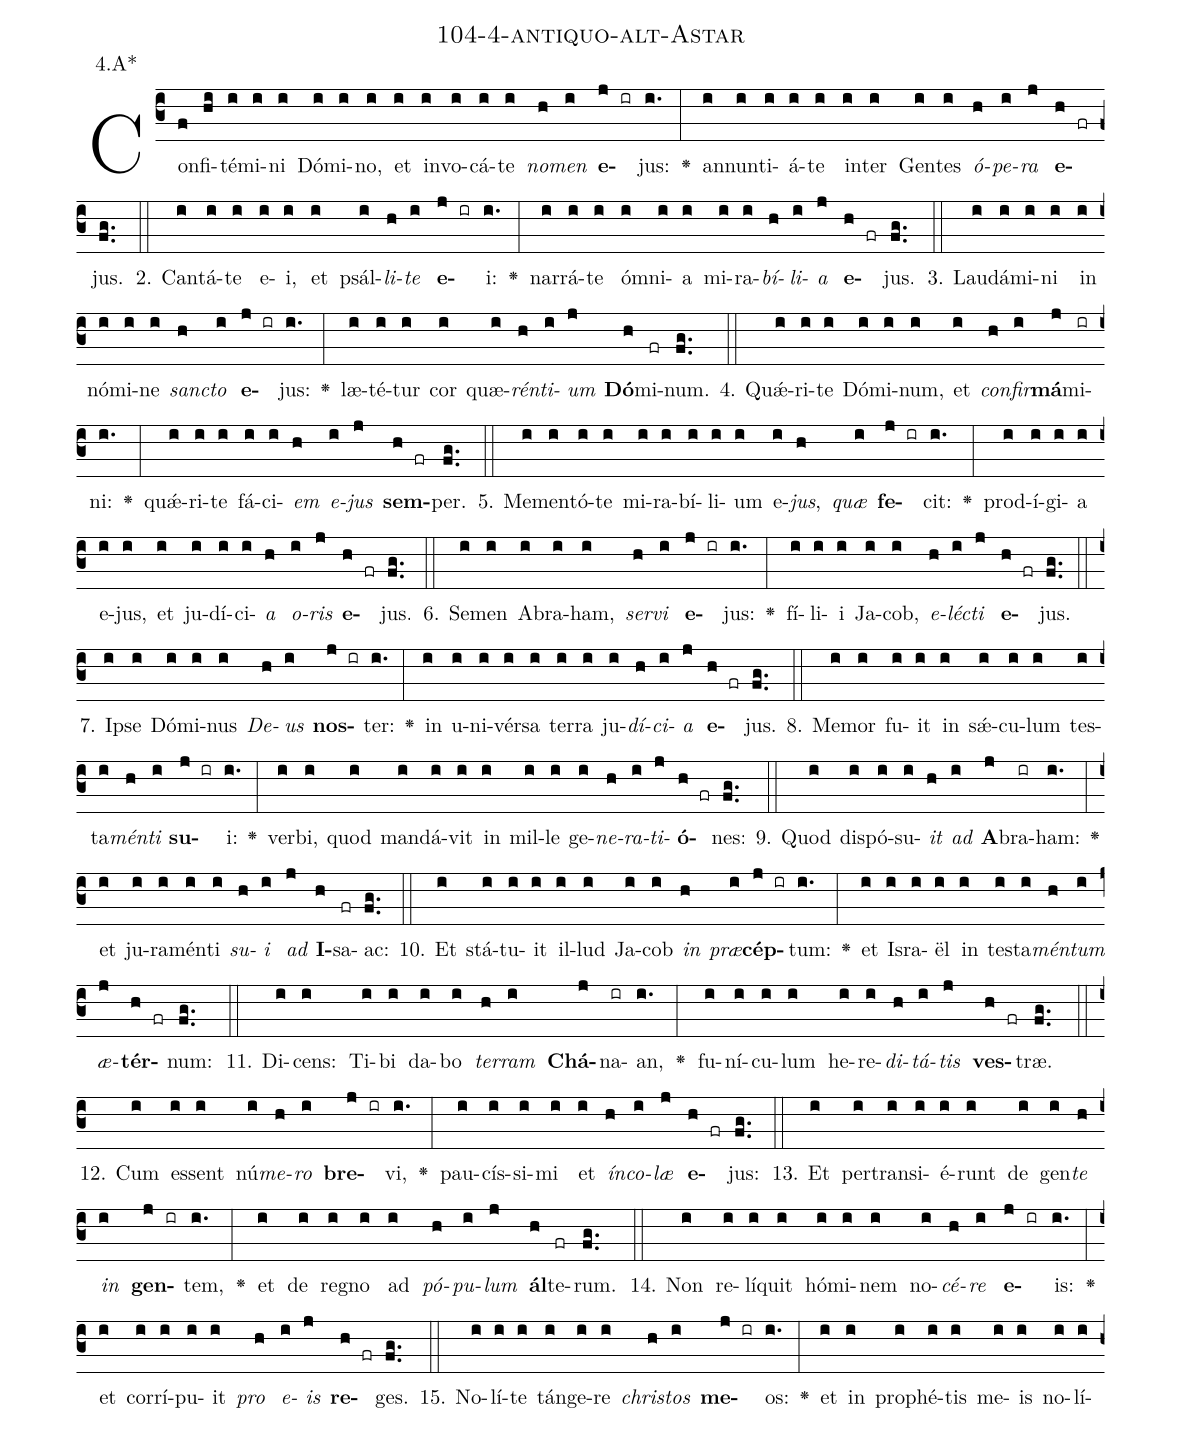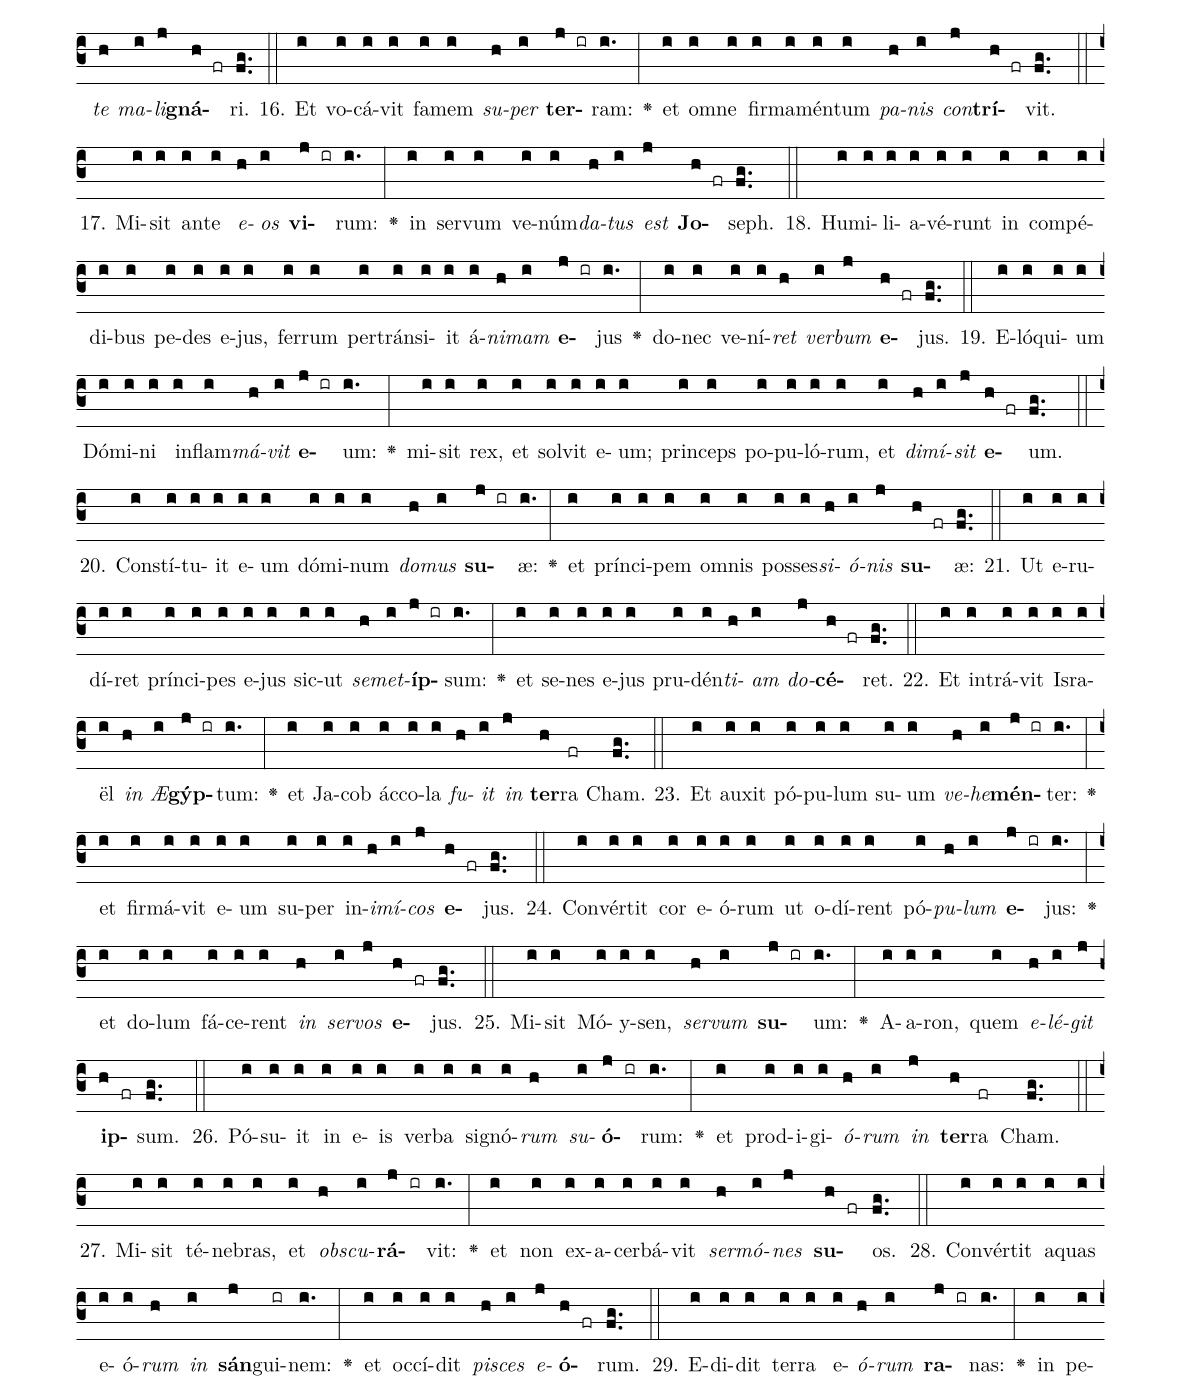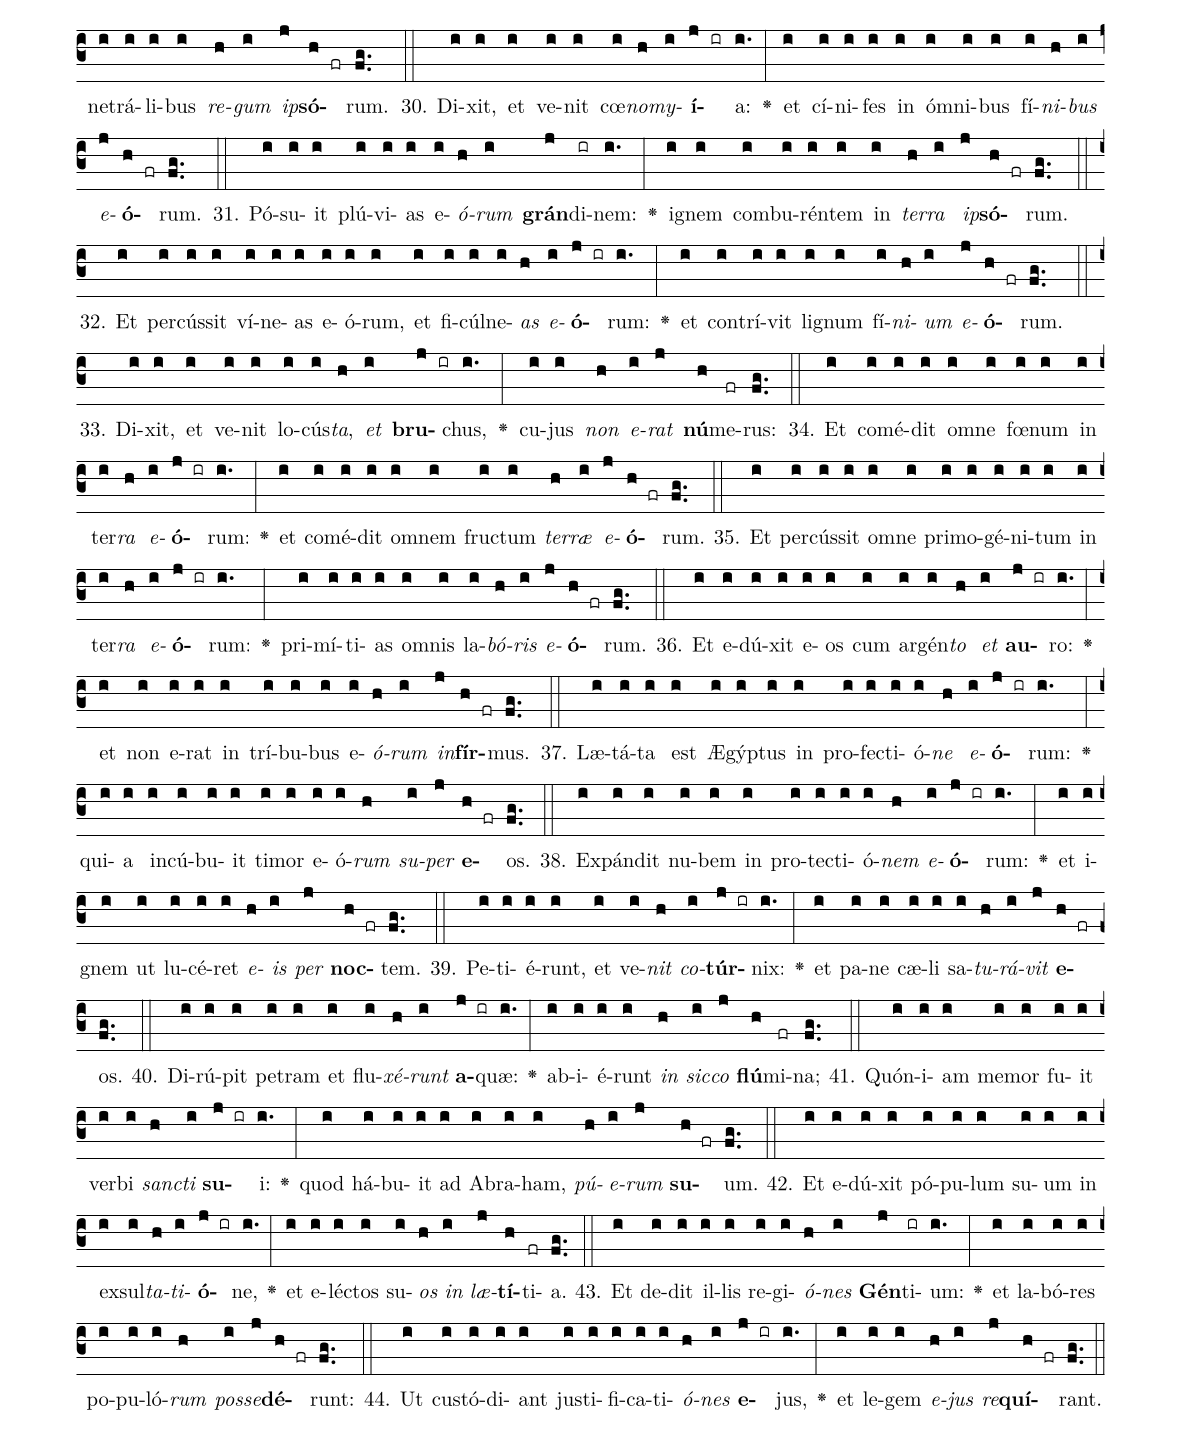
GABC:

name: 104-4-antiquo-alt-Astar;
annotation: 4.A*;
%%
(c3)Con(f)fi(hi)té(i)mi(i)ni(i) Dó(i)mi(i)no,(i) et(i) in(i)vo(i)cá(i)te(i) <i>no</i>(h)<i>men</i>(i) <b>e</b>(j ir)jus:(i.) <v>\greheightstar</v>(:) an(i)nun(i)ti(i)á(i)te(i) in(i)ter(i) Gen(i)tes(i) <i>ó</i>(h)<i>pe</i>(i)<i>ra</i>(j) <b>e</b>(h fr)jus.(fg..) (::)
2. Can(i)tá(i)te(i) e(i)i,(i) et(i) psál(i)<i>li</i>(h)<i>te</i>(i) <b>e</b>(j ir)i:(i.) <v>\greheightstar</v>(:) nar(i)rá(i)te(i) óm(i)ni(i)a(i) mi(i)ra(i)<i>bí</i>(h)<i>li</i>(i)<i>a</i>(j) <b>e</b>(h fr)jus.(fg..) (::)
3. Lau(i)dá(i)mi(i)ni(i) in(i) nó(i)mi(i)ne(i) <i>sanc</i>(h)<i>to</i>(i) <b>e</b>(j ir)jus:(i.) <v>\greheightstar</v>(:) læ(i)té(i)tur(i) cor(i) quæ(i)<i>rén</i>(h)<i>ti</i>(i)<i>um</i>(j) <b>Dó</b>(h)mi(fr)num.(fg..) (::)
4. Quǽ(i)ri(i)te(i) Dó(i)mi(i)num,(i) et(i) <i>con</i>(h)<i>fir</i>(i)<b>má</b>(j)mi(ir)ni:(i.) <v>\greheightstar</v>(:) quǽ(i)ri(i)te(i) fá(i)ci(i)<i>em</i>(h) <i>e</i>(i)<i>jus</i>(j) <b>sem</b>(h fr)per.(fg..) (::)
5. Me(i)men(i)tó(i)te(i) mi(i)ra(i)bí(i)li(i)um(i) e(i)<i>jus</i>,(h) <i>quæ</i>(i) <b>fe</b>(j ir)cit:(i.) <v>\greheightstar</v>(:) prod(i)í(i)gi(i)a(i) e(i)jus,(i) et(i) ju(i)dí(i)ci(i)<i>a</i>(h) <i>o</i>(i)<i>ris</i>(j) <b>e</b>(h fr)jus.(fg..) (::)
6. Se(i)men(i) A(i)bra(i)ham,(i) <i>ser</i>(h)<i>vi</i>(i) <b>e</b>(j ir)jus:(i.) <v>\greheightstar</v>(:) fí(i)li(i)i(i) Ja(i)cob,(i) <i>e</i>(h)<i>léc</i>(i)<i>ti</i>(j) <b>e</b>(h fr)jus.(fg..) (::)
7. Ip(i)se(i) Dó(i)mi(i)nus(i) <i>De</i>(h)<i>us</i>(i) <b>nos</b>(j ir)ter:(i.) <v>\greheightstar</v>(:) in(i) u(i)ni(i)vér(i)sa(i) ter(i)ra(i) ju(i)<i>dí</i>(h)<i>ci</i>(i)<i>a</i>(j) <b>e</b>(h fr)jus.(fg..) (::)
8. Me(i)mor(i) fu(i)it(i) in(i) sǽ(i)cu(i)lum(i) tes(i)ta(i)<i>mén</i>(h)<i>ti</i>(i) <b>su</b>(j ir)i:(i.) <v>\greheightstar</v>(:) ver(i)bi,(i) quod(i) man(i)dá(i)vit(i) in(i) mil(i)le(i) ge(i)<i>ne</i>(h)<i>ra</i>(i)<i>ti</i>(j)<b>ó</b>(h fr)nes:(fg..) (::)
9. Quod(i) dis(i)pó(i)su(i)<i>it</i>(h) <i>ad</i>(i) <b>A</b>(j)bra(ir)ham:(i.) <v>\greheightstar</v>(:) et(i) ju(i)ra(i)mén(i)ti(i) <i>su</i>(h)<i>i</i>(i) <i>ad</i>(j) <b>I</b>(h)sa(fr)ac:(fg..) (::)
10. Et(i) stá(i)tu(i)it(i) il(i)lud(i) Ja(i)cob(i) <i>in</i>(h) <i>præ</i>(i)<b>cép</b>(j ir)tum:(i.) <v>\greheightstar</v>(:) et(i) Is(i)ra(i)ël(i) in(i) tes(i)ta(i)<i>mén</i>(h)<i>tum</i>(i) <i>æ</i>(j)<b>tér</b>(h fr)num:(fg..) (::)
11. Di(i)cens:(i) Ti(i)bi(i) da(i)bo(i) <i>ter</i>(h)<i>ram</i>(i) <b>Chá</b>(j)na(ir)an,(i.) <v>\greheightstar</v>(:) fu(i)ní(i)cu(i)lum(i) he(i)re(i)<i>di</i>(h)<i>tá</i>(i)<i>tis</i>(j) <b>ves</b>(h fr)træ.(fg..) (::)
12. Cum(i) es(i)sent(i) nú(i)<i>me</i>(h)<i>ro</i>(i) <b>bre</b>(j ir)vi,(i.) <v>\greheightstar</v>(:) pau(i)cís(i)si(i)mi(i) et(i) <i>ín</i>(h)<i>co</i>(i)<i>læ</i>(j) <b>e</b>(h fr)jus:(fg..) (::)
13. Et(i) per(i)trans(i)i(i)é(i)runt(i) de(i) gen(i)<i>te</i>(h) <i>in</i>(i) <b>gen</b>(j ir)tem,(i.) <v>\greheightstar</v>(:) et(i) de(i) re(i)gno(i) ad(i) <i>pó</i>(h)<i>pu</i>(i)<i>lum</i>(j) <b>ál</b>(h)te(fr)rum.(fg..) (::)
14. Non(i) re(i)lí(i)quit(i) hó(i)mi(i)nem(i) no(i)<i>cé</i>(h)<i>re</i>(i) <b>e</b>(j ir)is:(i.) <v>\greheightstar</v>(:) et(i) cor(i)rí(i)pu(i)it(i) <i>pro</i>(h) <i>e</i>(i)<i>is</i>(j) <b>re</b>(h fr)ges.(fg..) (::)
15. No(i)lí(i)te(i) tán(i)ge(i)re(i) <i>chris</i>(h)<i>tos</i>(i) <b>me</b>(j ir)os:(i.) <v>\greheightstar</v>(:) et(i) in(i) pro(i)phé(i)tis(i) me(i)is(i) no(i)lí(i)<i>te</i>(h) <i>ma</i>(i)<i>li</i>(j)<b>gná</b>(h fr)ri.(fg..) (::)
16. Et(i) vo(i)cá(i)vit(i) fa(i)mem(i) <i>su</i>(h)<i>per</i>(i) <b>ter</b>(j ir)ram:(i.) <v>\greheightstar</v>(:) et(i) om(i)ne(i) fir(i)ma(i)mén(i)tum(i) <i>pa</i>(h)<i>nis</i>(i) <i>con</i>(j)<b>trí</b>(h fr)vit.(fg..) (::)
17. Mi(i)sit(i) an(i)te(i) <i>e</i>(h)<i>os</i>(i) <b>vi</b>(j ir)rum:(i.) <v>\greheightstar</v>(:) in(i) ser(i)vum(i) ve(i)núm(i)<i>da</i>(h)<i>tus</i>(i) <i>est</i>(j) <b>Jo</b>(h fr)seph.(fg..) (::)
18. Hu(i)mi(i)li(i)a(i)vé(i)runt(i) in(i) com(i)pé(i)di(i)bus(i) pe(i)des(i) e(i)jus,(i) fer(i)rum(i) per(i)tráns(i)i(i)it(i) á(i)<i>ni</i>(h)<i>mam</i>(i) <b>e</b>(j ir)jus(i.) <v>\greheightstar</v>(:) do(i)nec(i) ve(i)ní(i)<i>ret</i>(h) <i>ver</i>(i)<i>bum</i>(j) <b>e</b>(h fr)jus.(fg..) (::)
19. E(i)ló(i)qui(i)um(i) Dó(i)mi(i)ni(i) in(i)flam(i)<i>má</i>(h)<i>vit</i>(i) <b>e</b>(j ir)um:(i.) <v>\greheightstar</v>(:) mi(i)sit(i) rex,(i) et(i) sol(i)vit(i) e(i)um;(i) prin(i)ceps(i) po(i)pu(i)ló(i)rum,(i) et(i) <i>di</i>(h)<i>mí</i>(i)<i>sit</i>(j) <b>e</b>(h fr)um.(fg..) (::)
20. Con(i)stí(i)tu(i)it(i) e(i)um(i) dó(i)mi(i)num(i) <i>do</i>(h)<i>mus</i>(i) <b>su</b>(j ir)æ:(i.) <v>\greheightstar</v>(:) et(i) prín(i)ci(i)pem(i) om(i)nis(i) pos(i)ses(i)<i>si</i>(h)<i>ó</i>(i)<i>nis</i>(j) <b>su</b>(h fr)æ:(fg..) (::)
21. Ut(i) e(i)ru(i)dí(i)ret(i) prín(i)ci(i)pes(i) e(i)jus(i) sic(i)ut(i) <i>se</i>(h)<i>met</i>(i)<b>íp</b>(j ir)sum:(i.) <v>\greheightstar</v>(:) et(i) se(i)nes(i) e(i)jus(i) pru(i)dén(i)<i>ti</i>(h)<i>am</i>(i) <i>do</i>(j)<b>cé</b>(h fr)ret.(fg..) (::)
22. Et(i) in(i)trá(i)vit(i) Is(i)ra(i)ël(i) <i>in</i>(h) <i>Æ</i>(i)<b>gýp</b>(j ir)tum:(i.) <v>\greheightstar</v>(:) et(i) Ja(i)cob(i) ác(i)co(i)la(i) <i>fu</i>(h)<i>it</i>(i) <i>in</i>(j) <b>ter</b>(h)ra(fr) Cham.(fg..) (::)
23. Et(i) au(i)xit(i) pó(i)pu(i)lum(i) su(i)um(i) <i>ve</i>(h)<i>he</i>(i)<b>mén</b>(j ir)ter:(i.) <v>\greheightstar</v>(:) et(i) fir(i)má(i)vit(i) e(i)um(i) su(i)per(i) in(i)<i>i</i>(h)<i>mí</i>(i)<i>cos</i>(j) <b>e</b>(h fr)jus.(fg..) (::)
24. Con(i)vér(i)tit(i) cor(i) e(i)ó(i)rum(i) ut(i) o(i)dí(i)rent(i) pó(i)<i>pu</i>(h)<i>lum</i>(i) <b>e</b>(j ir)jus:(i.) <v>\greheightstar</v>(:) et(i) do(i)lum(i) fá(i)ce(i)rent(i) <i>in</i>(h) <i>ser</i>(i)<i>vos</i>(j) <b>e</b>(h fr)jus.(fg..) (::)
25. Mi(i)sit(i) Mó(i)y(i)sen,(i) <i>ser</i>(h)<i>vum</i>(i) <b>su</b>(j ir)um:(i.) <v>\greheightstar</v>(:) A(i)a(i)ron,(i) quem(i) <i>e</i>(h)<i>lé</i>(i)<i>git</i>(j) <b>ip</b>(h fr)sum.(fg..) (::)
26. Pó(i)su(i)it(i) in(i) e(i)is(i) ver(i)ba(i) si(i)gnó(i)<i>rum</i>(h) <i>su</i>(i)<b>ó</b>(j ir)rum:(i.) <v>\greheightstar</v>(:) et(i) prod(i)i(i)gi(i)<i>ó</i>(h)<i>rum</i>(i) <i>in</i>(j) <b>ter</b>(h)ra(fr) Cham.(fg..) (::)
27. Mi(i)sit(i) té(i)ne(i)bras,(i) et(i) <i>obs</i>(h)<i>cu</i>(i)<b>rá</b>(j ir)vit:(i.) <v>\greheightstar</v>(:) et(i) non(i) ex(i)a(i)cer(i)bá(i)vit(i) <i>ser</i>(h)<i>mó</i>(i)<i>nes</i>(j) <b>su</b>(h fr)os.(fg..) (::)
28. Con(i)vér(i)tit(i) a(i)quas(i) e(i)ó(i)<i>rum</i>(h) <i>in</i>(i) <b>sán</b>(j)gui(ir)nem:(i.) <v>\greheightstar</v>(:) et(i) oc(i)cí(i)dit(i) <i>pi</i>(h)<i>sces</i>(i) <i>e</i>(j)<b>ó</b>(h fr)rum.(fg..) (::)
29. E(i)di(i)dit(i) ter(i)ra(i) e(i)<i>ó</i>(h)<i>rum</i>(i) <b>ra</b>(j ir)nas:(i.) <v>\greheightstar</v>(:) in(i) pe(i)ne(i)trá(i)li(i)bus(i) <i>re</i>(h)<i>gum</i>(i) <i>ip</i>(j)<b>só</b>(h fr)rum.(fg..) (::)
30. Di(i)xit,(i) et(i) ve(i)nit(i) cœ(i)<i>no</i>(h)<i>my</i>(i)<b>í</b>(j ir)a:(i.) <v>\greheightstar</v>(:) et(i) cí(i)ni(i)fes(i) in(i) óm(i)ni(i)bus(i) fí(i)<i>ni</i>(h)<i>bus</i>(i) <i>e</i>(j)<b>ó</b>(h fr)rum.(fg..) (::)
31. Pó(i)su(i)it(i) plú(i)vi(i)as(i) e(i)<i>ó</i>(h)<i>rum</i>(i) <b>grán</b>(j)di(ir)nem:(i.) <v>\greheightstar</v>(:) i(i)gnem(i) com(i)bu(i)rén(i)tem(i) in(i) <i>ter</i>(h)<i>ra</i>(i) <i>ip</i>(j)<b>só</b>(h fr)rum.(fg..) (::)
32. Et(i) per(i)cús(i)sit(i) ví(i)ne(i)as(i) e(i)ó(i)rum,(i) et(i) fi(i)cúl(i)ne(i)<i>as</i>(h) <i>e</i>(i)<b>ó</b>(j ir)rum:(i.) <v>\greheightstar</v>(:) et(i) con(i)trí(i)vit(i) li(i)gnum(i) fí(i)<i>ni</i>(h)<i>um</i>(i) <i>e</i>(j)<b>ó</b>(h fr)rum.(fg..) (::)
33. Di(i)xit,(i) et(i) ve(i)nit(i) lo(i)cús(i)<i>ta</i>,(h) <i>et</i>(i) <b>bru</b>(j ir)chus,(i.) <v>\greheightstar</v>(:) cu(i)jus(i) <i>non</i>(h) <i>e</i>(i)<i>rat</i>(j) <b>nú</b>(h)me(fr)rus:(fg..) (::)
34. Et(i) com(i)é(i)dit(i) om(i)ne(i) fœ(i)num(i) in(i) ter(i)<i>ra</i>(h) <i>e</i>(i)<b>ó</b>(j ir)rum:(i.) <v>\greheightstar</v>(:) et(i) com(i)é(i)dit(i) om(i)nem(i) fruc(i)tum(i) <i>ter</i>(h)<i>ræ</i>(i) <i>e</i>(j)<b>ó</b>(h fr)rum.(fg..) (::)
35. Et(i) per(i)cús(i)sit(i) om(i)ne(i) pri(i)mo(i)gé(i)ni(i)tum(i) in(i) ter(i)<i>ra</i>(h) <i>e</i>(i)<b>ó</b>(j ir)rum:(i.) <v>\greheightstar</v>(:) pri(i)mí(i)ti(i)as(i) om(i)nis(i) la(i)<i>bó</i>(h)<i>ris</i>(i) <i>e</i>(j)<b>ó</b>(h fr)rum.(fg..) (::)
36. Et(i) e(i)dú(i)xit(i) e(i)os(i) cum(i) ar(i)gén(i)<i>to</i>(h) <i>et</i>(i) <b>au</b>(j ir)ro:(i.) <v>\greheightstar</v>(:) et(i) non(i) e(i)rat(i) in(i) trí(i)bu(i)bus(i) e(i)<i>ó</i>(h)<i>rum</i>(i) <i>in</i>(j)<b>fír</b>(h fr)mus.(fg..) (::)
37. Læ(i)tá(i)ta(i) est(i) Æ(i)gýp(i)tus(i) in(i) pro(i)fec(i)ti(i)ó(i)<i>ne</i>(h) <i>e</i>(i)<b>ó</b>(j ir)rum:(i.) <v>\greheightstar</v>(:) qui(i)a(i) in(i)cú(i)bu(i)it(i) ti(i)mor(i) e(i)ó(i)<i>rum</i>(h) <i>su</i>(i)<i>per</i>(j) <b>e</b>(h fr)os.(fg..) (::)
38. Ex(i)pán(i)dit(i) nu(i)bem(i) in(i) pro(i)tec(i)ti(i)ó(i)<i>nem</i>(h) <i>e</i>(i)<b>ó</b>(j ir)rum:(i.) <v>\greheightstar</v>(:) et(i) i(i)gnem(i) ut(i) lu(i)cé(i)ret(i) <i>e</i>(h)<i>is</i>(i) <i>per</i>(j) <b>noc</b>(h fr)tem.(fg..) (::)
39. Pe(i)ti(i)é(i)runt,(i) et(i) ve(i)<i>nit</i>(h) <i>co</i>(i)<b>túr</b>(j ir)nix:(i.) <v>\greheightstar</v>(:) et(i) pa(i)ne(i) cæ(i)li(i) sa(i)<i>tu</i>(h)<i>rá</i>(i)<i>vit</i>(j) <b>e</b>(h fr)os.(fg..) (::)
40. Di(i)rú(i)pit(i) pe(i)tram(i) et(i) flu(i)<i>xé</i>(h)<i>runt</i>(i) <b>a</b>(j ir)quæ:(i.) <v>\greheightstar</v>(:) ab(i)i(i)é(i)runt(i) <i>in</i>(h) <i>sic</i>(i)<i>co</i>(j) <b>flú</b>(h)mi(fr)na;(fg..) (::)
41. Quón(i)i(i)am(i) me(i)mor(i) fu(i)it(i) ver(i)bi(i) <i>sanc</i>(h)<i>ti</i>(i) <b>su</b>(j ir)i:(i.) <v>\greheightstar</v>(:) quod(i) há(i)bu(i)it(i) ad(i) A(i)bra(i)ham,(i) <i>pú</i>(h)<i>e</i>(i)<i>rum</i>(j) <b>su</b>(h fr)um.(fg..) (::)
42. Et(i) e(i)dú(i)xit(i) pó(i)pu(i)lum(i) su(i)um(i) in(i) ex(i)sul(i)<i>ta</i>(h)<i>ti</i>(i)<b>ó</b>(j ir)ne,(i.) <v>\greheightstar</v>(:) et(i) e(i)léc(i)tos(i) su(i)<i>os</i>(h) <i>in</i>(i) <i>læ</i>(j)<b>tí</b>(h)ti(fr)a.(fg..) (::)
43. Et(i) de(i)dit(i) il(i)lis(i) re(i)gi(i)<i>ó</i>(h)<i>nes</i>(i) <b>Gén</b>(j)ti(ir)um:(i.) <v>\greheightstar</v>(:) et(i) la(i)bó(i)res(i) po(i)pu(i)ló(i)<i>rum</i>(h) <i>pos</i>(i)<i>se</i>(j)<b>dé</b>(h fr)runt:(fg..) (::)
44. Ut(i) cus(i)tó(i)di(i)ant(i) jus(i)ti(i)fi(i)ca(i)ti(i)<i>ó</i>(h)<i>nes</i>(i) <b>e</b>(j ir)jus,(i.) <v>\greheightstar</v>(:) et(i) le(i)gem(i) <i>e</i>(h)<i>jus</i>(i) <i>re</i>(j)<b>quí</b>(h fr)rant.(fg..) (::)
